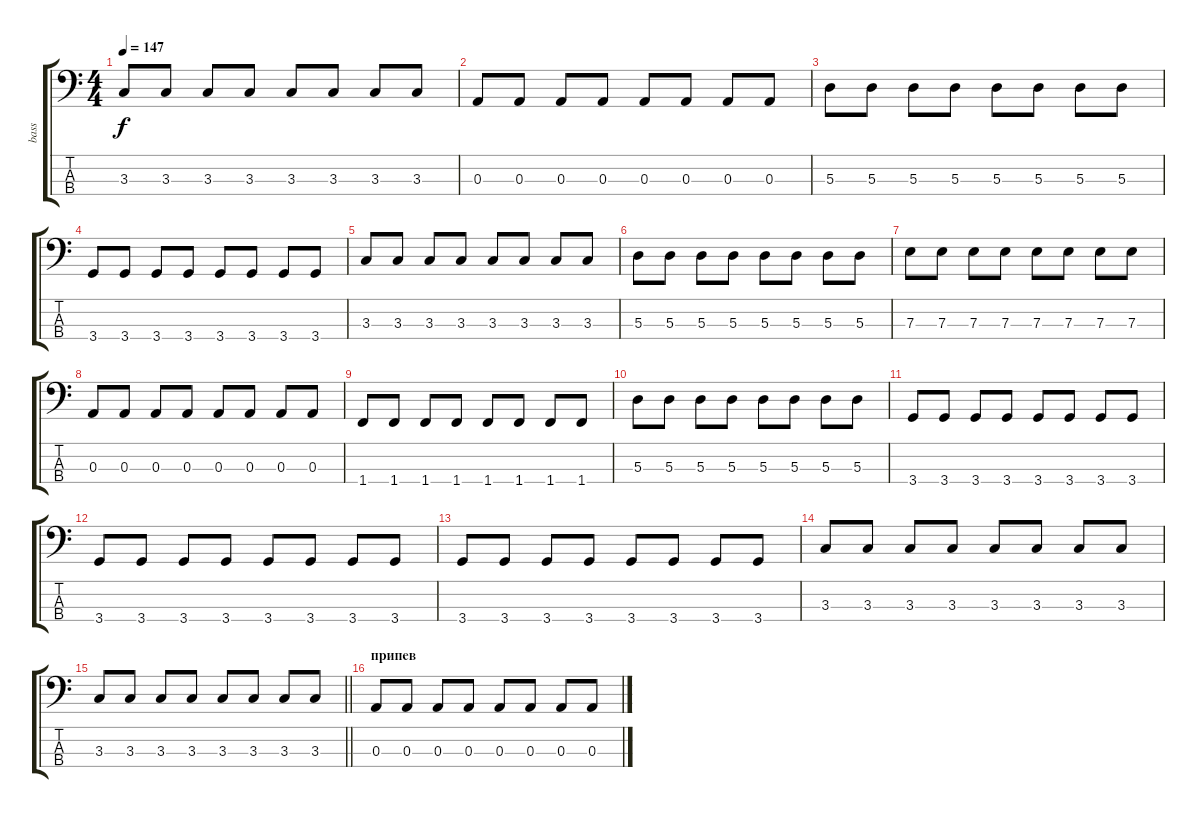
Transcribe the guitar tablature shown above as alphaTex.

\track ("bass" "bass") {instrument electricbassfinger}
\staff {score tabs}
\tuning (G2 D2 A1 E1) {hide}
\ts (4 4)
\tempo 147
\clef f4
\ks c
3.3.8{dy f} 3.3.8 3.3.8 3.3.8 3.3.8 3.3.8 3.3.8 3.3.8 |
0.3.8 0.3.8 0.3.8 0.3.8 0.3.8 0.3.8 0.3.8 0.3.8 |
5.3.8 5.3.8 5.3.8 5.3.8 5.3.8 5.3.8 5.3.8 5.3.8 |
3.4.8 3.4.8 3.4.8 3.4.8 3.4.8 3.4.8 3.4.8 3.4.8 |
3.3.8 3.3.8 3.3.8 3.3.8 3.3.8 3.3.8 3.3.8 3.3.8 |
5.3.8 5.3.8 5.3.8 5.3.8 5.3.8 5.3.8 5.3.8 5.3.8 |
7.3.8 7.3.8 7.3.8 7.3.8 7.3.8 7.3.8 7.3.8 7.3.8 |
0.3.8 0.3.8 0.3.8 0.3.8 0.3.8 0.3.8 0.3.8 0.3.8 |
1.4.8 1.4.8 1.4.8 1.4.8 1.4.8 1.4.8 1.4.8 1.4.8 |
5.3.8 5.3.8 5.3.8 5.3.8 5.3.8 5.3.8 5.3.8 5.3.8 |
3.4.8 3.4.8 3.4.8 3.4.8 3.4.8 3.4.8 3.4.8 3.4.8 |
3.4.8 3.4.8 3.4.8 3.4.8 3.4.8 3.4.8 3.4.8 3.4.8 |
3.4.8 3.4.8 3.4.8 3.4.8 3.4.8 3.4.8 3.4.8 3.4.8 |
3.3.8 3.3.8 3.3.8 3.3.8 3.3.8 3.3.8 3.3.8 3.3.8 |
\barLineRight lightlight
3.3.8 3.3.8 3.3.8 3.3.8 3.3.8 3.3.8 3.3.8 3.3.8 |
\section ("" "припев")
0.3.8 0.3.8 0.3.8 0.3.8 0.3.8 0.3.8 0.3.8 0.3.8
